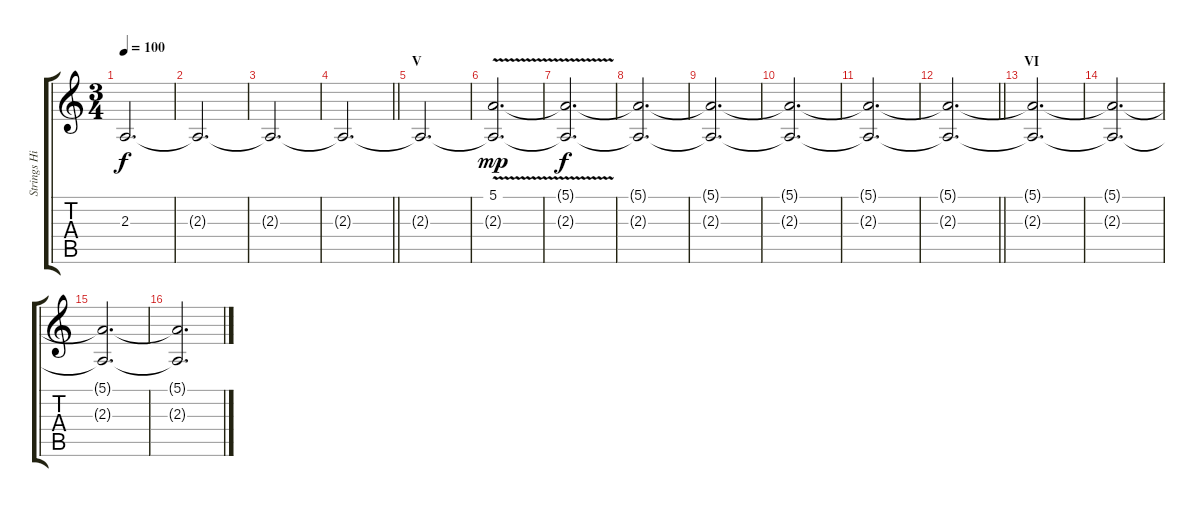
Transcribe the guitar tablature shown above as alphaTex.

\track ("Strings High" "Strings Hi") {instrument stringensemble1}
\staff {score tabs}
\tuning (E4 B3 G3 D3 A2 E2) {hide}
\ts (3 4)
\tempo 100
\clef g2
\ks c
2.3{t}.2{d dy f} |
2.3{t}.2{d} |
2.3{t}.2{d} |
\barLineRight lightlight
2.3{t}.2{d} |
\section ("" "V")
2.3{t}.2{d} |
(5.1{v} 2.3{t}).2{d dy mp volume 11} |
(5.1{t} 2.3{t}).2{d dy f} |
(5.1{t} 2.3{t}).2{d} |
(5.1{t} 2.3{t}).2{d} |
(5.1{t} 2.3{t}).2{d} |
(5.1{t} 2.3{t}).2{d volume 4} |
\barLineRight lightlight
(5.1{t} 2.3{t}).2{d} |
\section ("" "VI")
(5.1{t} 2.3{t}).2{d} |
(5.1{t} 2.3{t}).2{d} |
(5.1{t} 2.3{t}).2{d} |
(5.1{t} 2.3{t}).2{d}
